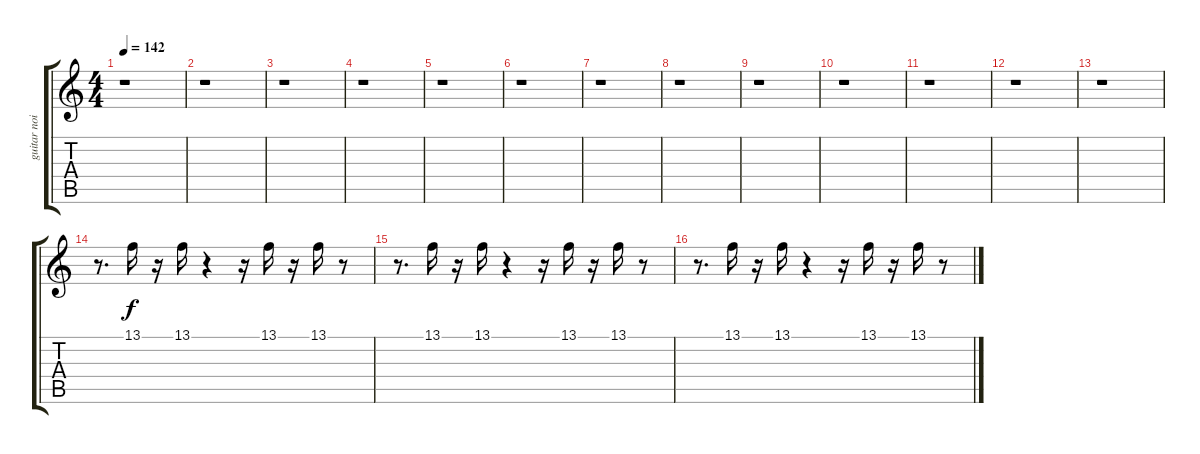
\track ("guitar noise" "guitar noi") {instrument baritonesax}
\staff {score tabs}
\tuning (E4 B3 G3 D3 A2 E2) {hide}
\ts (4 4)
\tempo 142
\clef g2
\ks c
r.1{dy f} |
r.1 |
r.1 |
r.1 |
r.1 |
r.1 |
r.1 |
r.1 |
r.1 |
r.1 |
r.1 |
r.1 |
r.1 |
r.8{d} 13.1.16 r.16 13.1.16 r.4 r.16 13.1.16 r.16 13.1.16 r.8 |
r.8{d} 13.1.16 r.16 13.1.16 r.4 r.16 13.1.16 r.16 13.1.16 r.8 |
r.8{d} 13.1.16 r.16 13.1.16 r.4 r.16 13.1.16 r.16 13.1.16 r.8
